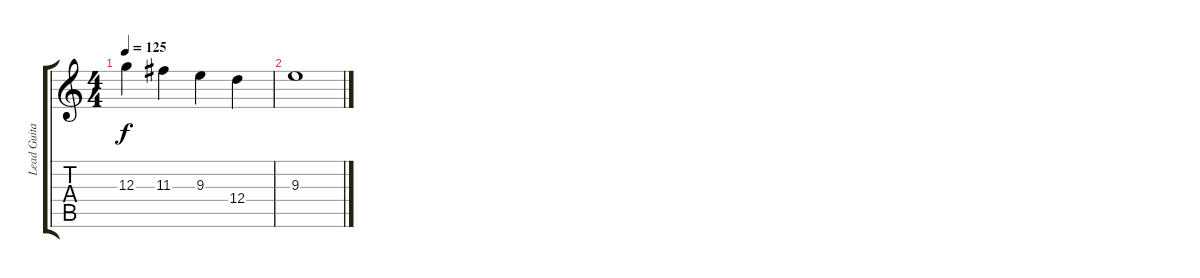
\track ("Lead Guitar" "Lead Guita") {instrument distortionguitar}
\staff {score tabs}
\tuning (E4 B3 G3 D3 A2 E2) {hide}
\ts (4 4)
\tempo 125
\clef g2
\ks c
12.3.4{dy f} 11.3.4 9.3.4 12.4.4 |
9.3.1
